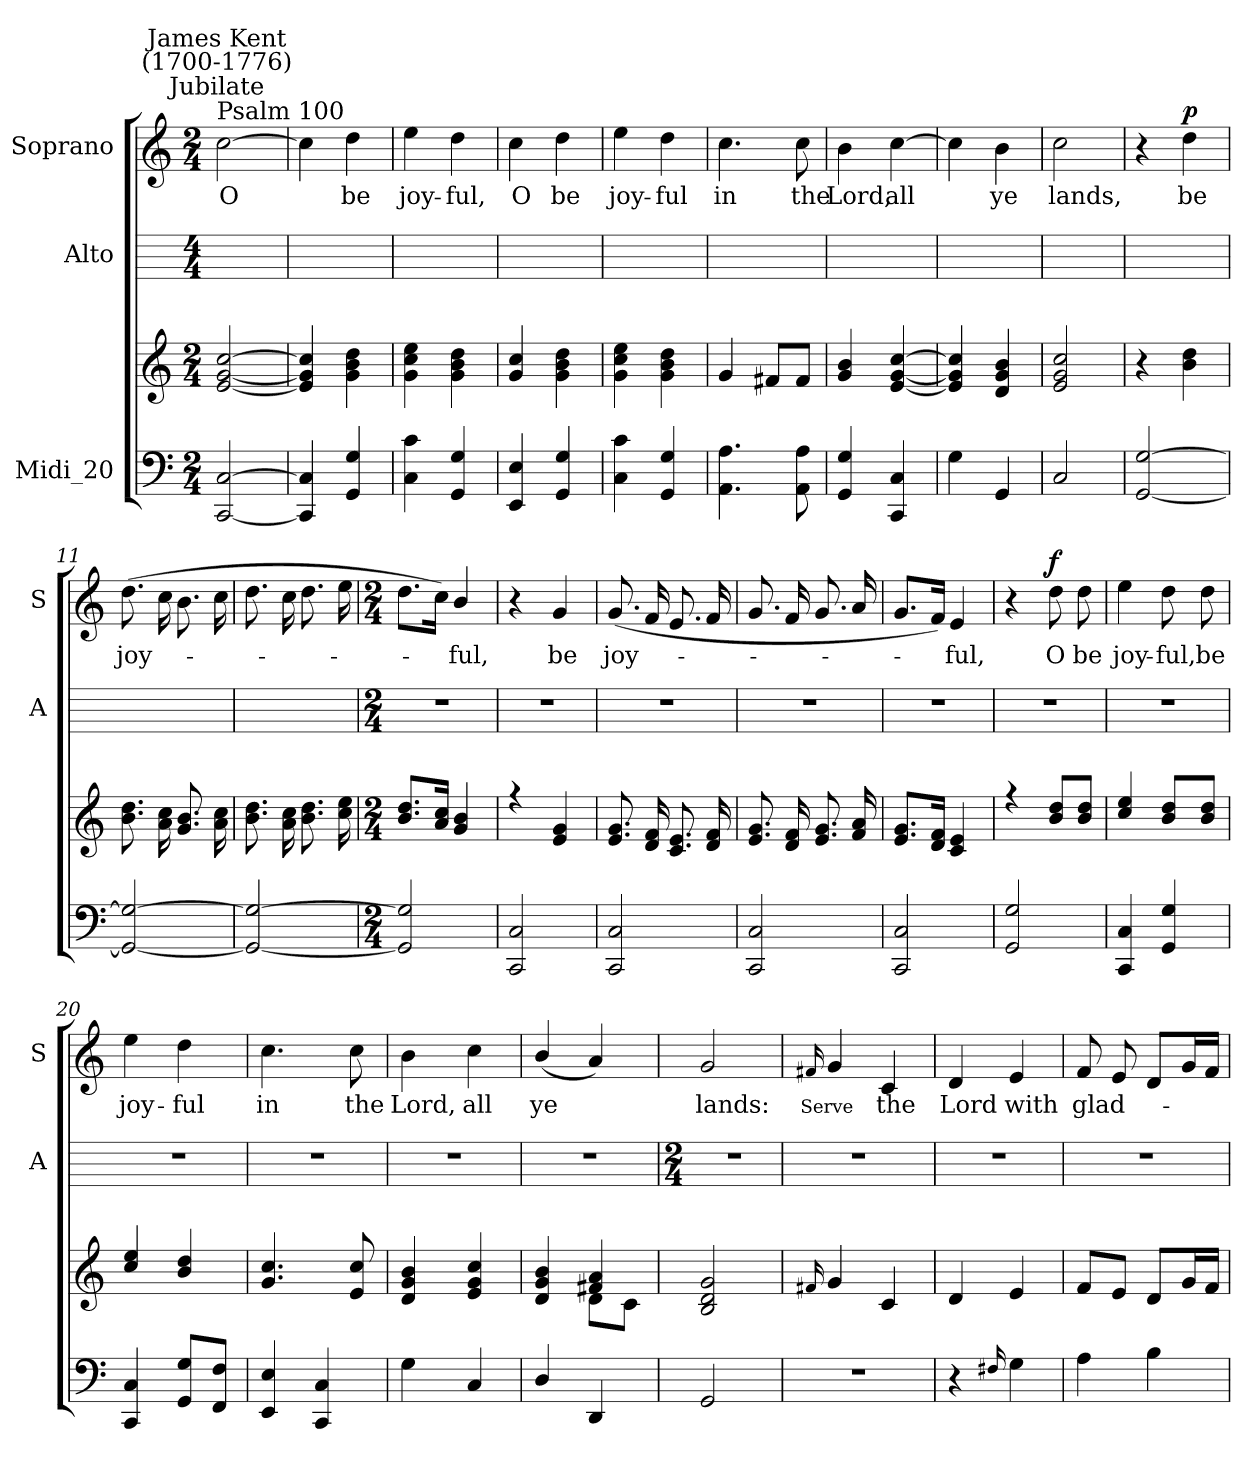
**kern	**kern	**kern	**kern	**text	**dynam
*part3	*part3	*part2	*part1	*part1	*part1
*staff4	*staff3	*staff2	*staff1	*staff1	*staff1
*I"Midi_20	*	*I"Alto	*I"Soprano	*	*
*	*	*I'A	*I'S	*	*
*clefF4	*clefG2	*	*clefG2	*	*
*k[]	*k[]	*	*k[]	*	*
*C:	*C:	*	*C:	*	*
*M2/4	*M2/4	*M4/4	*M2/4	*	*
=1	=1	=1	=1	=1	=1
!	!	!	!LO:TX:a:t=Psalm 100	!	!
!	!	!	!LO:TX:a:cj:t=Jubilate	!	!
!	!	!	!LO:TX:a:cj:t=James Kent\n(1700-1776)	!	!
!	!	!	!	!LO:LY:b	!
[2CC [2C	[2e [2g [2cc	2r	[2cc	O	.
=2	=2	=2	=2	=2	=2
4CC] 4C]	4e] 4g] 4cc]	2r	4cc]	.	.
!	!	!	!	!LO:LY:b	!
4GG 4G	4g 4b 4dd	.	4dd	be	.
=3	=3	=3	=3	=3	=3
!	!	!	!	!LO:LY:b	!
4C 4c	4g 4cc 4ee	2r	4ee	joy-	.
!	!	!	!	!LO:LY:b	!
4GG 4G	4g 4b 4dd	.	4dd	-ful,	.
=4	=4	=4	=4	=4	=4
!	!	!	!	!LO:LY:b	!
4EE 4E	4g 4cc	2r	4cc	O	.
!	!	!	!	!LO:LY:b	!
4GG 4G	4g 4b 4dd	.	4dd	be	.
=5	=5	=5	=5	=5	=5
!	!	!	!	!LO:LY:b	!
4C 4c	4g 4cc 4ee	2r	4ee	joy-	.
!	!	!	!	!LO:LY:b	!
4GG 4G	4g 4b 4dd	.	4dd	-ful	.
=6	=6	=6	=6	=6	=6
!	!	!	!	!LO:LY:b	!
4.AA 4.A	4g	2r	4.cc	in	.
.	8f#XL	.	.	.	.
!	!	!	!	!LO:LY:b	!
8AA 8A	8f#J	.	8cc	the	.
=7	=7	=7	=7	=7	=7
!	!	!	!	!LO:LY:b	!
4GG 4G	4g 4b	2r	4b	Lord,	.
!	!	!	!	!LO:LY:b	!
4CC 4C	[4e [4g [4cc	.	[4cc	all	.
=8	=8	=8	=8	=8	=8
4G	4e] 4g] 4cc]	2r	4cc]	.	.
!	!	!	!	!LO:LY:b	!
4GG	4d 4g 4b	.	4b	ye	.
=9	=9	=9	=9	=9	=9
!	!	!	!	!LO:LY:b	!
2C	2e 2g 2cc	2r	2cc	lands,	.
=10	=10	=10	=10	=10	=10
[2GG [2G	4r	2r	4r	.	.
!	!	!	!	!LO:LY:b	!LO:DY:b
.	4b 4dd	.	4dd	be	p
=11	=11	=11	=11	=11	=11
!	!	!	!	!LO:LY:b	!
2GG_ 2G_	8.b 8.ddL	2r	(>8.ddL	joy-	.
.	16a 16ccL	.	16ccL	.	.
.	8.g 8.b	.	8.b	.	.
.	16a 16ccJ	.	16ccJ	.	.
=12	=12	=12	=12	=12	=12
2GG_ 2G_	8.b 8.ddL	2r	8.ddL	.	.
.	16a 16ccL	.	16ccL	.	.
.	8.b 8.dd	.	8.dd	.	.
.	16cc 16eeJ	.	16eeJ	.	.
!!LO:LB:g=z
=13	=13	=13	=13	=13	=13
*M2/4	*M2/4	*M2/4	*M2/4	*	*
*	*^	*	*	*	*
!	!	!LO:N:vis=1	!	!	!	!
2GG] 2G]	8.b 8.ddL	2ryy	2r	8.ddL	.	.
.	16a 16ccJ	.	.	16ccJ)	.	.
!	!	!	!	!	!LO:LY:b	!
.	4g 4b	.	.	4b/	ful,	.
=14	=14	=14	=14	=14	=14	=14
!	!	!LO:N:vis=1	!	!	!	!
2CC 2C	4r	2ryy	2r	4r	.	.
!	!	!	!	!	!LO:LY:b	!
.	4e 4g	.	.	4g	be	.
=15	=15	=15	=15	=15	=15	=15
!	!	!LO:N:vis=1	!	!	!LO:LY:b	!
2CC 2C	8.e 8.gL	2ryy	2r	(<8.gL	joy-	.
.	16d 16fL	.	.	16fL	.	.
.	8.c 8.e	.	.	8.e	.	.
.	16d 16fJ	.	.	16fJ	.	.
=16	=16	=16	=16	=16	=16	=16
!	!	!LO:N:vis=1	!	!	!	!
2CC 2C	8.e 8.gL	2ryy	2r	8.gL	.	.
.	16d 16fL	.	.	16fL	.	.
.	8.e 8.g	.	.	8.g	.	.
.	16f 16aJ	.	.	16aJ	.	.
=17	=17	=17	=17	=17	=17	=17
!	!	!LO:N:vis=1	!	!	!	!
2CC 2C	8.e 8.gL	2ryy	2r	8.gL	.	.
.	16d 16fJ	.	.	16fJ)	.	.
!	!	!	!	!	!LO:LY:b	!
.	4c 4e	.	.	4e	ful,	.
=18	=18	=18	=18	=18	=18	=18
!	!	!LO:N:vis=1	!	!	!	!
2GG 2G	4r	2ryy	2r	4r	.	.
!	!	!	!	!	!LO:LY:b	!LO:DY:b
.	8b 8ddL	.	.	8dd	O	f
!	!	!	!	!	!LO:LY:b	!
.	8b 8ddJ	.	.	8dd	be	.
=19	=19	=19	=19	=19	=19	=19
!	!	!LO:N:vis=1	!	!	!LO:LY:b	!
4CC 4C	4cc 4ee	2ryy	2r	4ee	joy-	.
!	!	!	!	!	!LO:LY:b	!
4GG 4G	8b 8ddL	.	.	8dd	-ful,	.
!	!	!	!	!	!LO:LY:b	!
.	8b 8ddJ	.	.	8dd	be	.
=20	=20	=20	=20	=20	=20	=20
!	!	!LO:N:vis=1	!	!	!LO:LY:b	!
4CC 4C	4cc 4ee	2ryy	2r	4ee	joy-	.
!	!	!	!	!	!LO:LY:b	!
8GG 8GL	4b 4dd	.	.	4dd	-ful	.
8FF 8FJ	.	.	.	.	.	.
=21	=21	=21	=21	=21	=21	=21
!	!	!LO:N:vis=1	!	!	!LO:LY:b	!
4EE 4E	4.g 4.cc	2ryy	2r	4.cc	in	.
4CC 4C	.	.	.	.	.	.
!	!	!	!	!	!LO:LY:b	!
.	8e 8cc	.	.	8cc	the	.
=22	=22	=22	=22	=22	=22	=22
!	!	!LO:N:vis=1	!	!	!LO:LY:b	!
4G	4d 4g 4b	2ryy	2r	4b	Lord,	.
!	!	!	!	!	!LO:LY:b	!
4C	4e 4g 4cc	.	.	4cc	all	.
=23	=23	=23	=23	=23	=23	=23
!	!	!	!	!	!LO:LY:b	!
4D/	4d/ 4g/ 4b/	4ryy	2r	(<4b/	ye	.
4DD	4f#X 4a	8d\L	.	4a)	.	.
.	.	8c\J	.	.	.	.
*	*v	*v	*	*	*	*
!!LO:LB:g=z
=24	=24	=24	=24	=24	=24
*	*	*M2/4	*	*	*
*	*^	*	*	*	*
!	!	!	!	!	!LO:LY:b	!
*	*v	*v	*	*	*	*
2GG	2B 2d 2g	2r	2g	lands:	.
=25	=25	=25	=25	=25	=25
!	!	!	!	!LO:LY:b	!
.	16qqf#X	.	16qqf#XLL	Serve	.
2r	4g	2r	4g	.	.
!	!	!	!	!LO:LY:b	!
.	4c	.	4c	the	.
=26	=26	=26	=26	=26	=26
!	!	!	!	!LO:LY:b	!
4r	4d	2r	4d	Lord	.
16qqF#X/	.	.	.	.	.
!	!	!	!	!LO:LY:b	!
4G	4e	.	4e	with	.
=27	=27	=27	=27	=27	=27
!	!	!	!	!LO:LY:b	!
4A	8fL	2r	8f	glad-	.
.	8eJ	.	8eJ	.	.
4B	8dL	.	8dL	.	.
.	16gL	.	16gL	.	.
.	16fJJ	.	16fJJ	.	.
=	=	=	=	=	=
*-	*-	*-	*-	*-	*-
